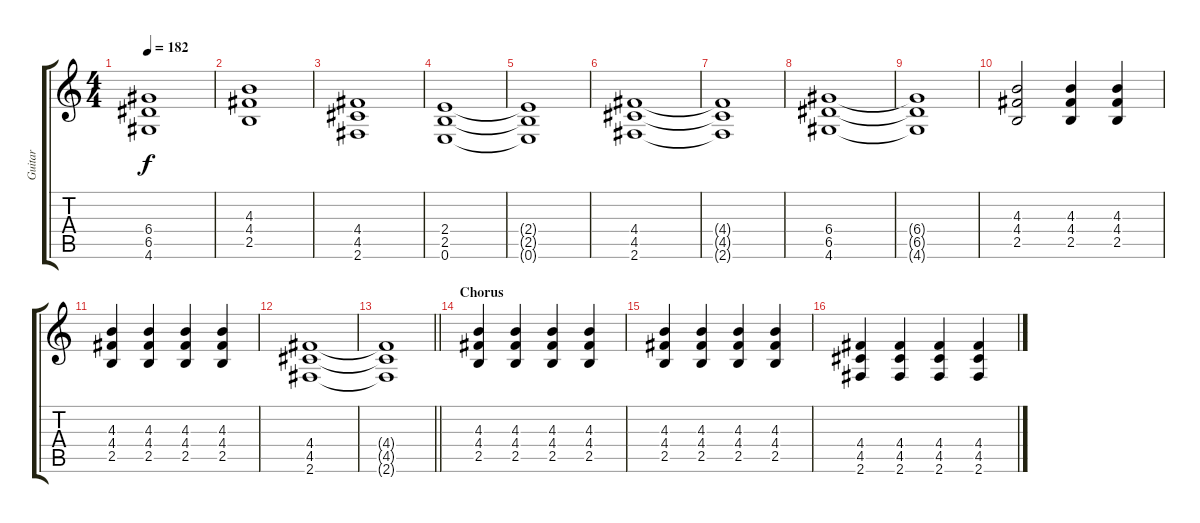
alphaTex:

\track ("Guitar" "Guitar") {instrument distortionguitar}
\staff {score tabs}
\tuning (E4 B3 G3 D3 A2 E2) {hide}
\ts (4 4)
\tempo 182
\clef g2
\ks c
(6.4{t} 6.5{t} 4.6{t}).1{dy f} |
(4.3 4.4 2.5).1{volume 11} |
(4.4 4.5 2.6).1 |
(2.4 2.5 0.6).1 |
(2.4{t} 2.5{t} 0.6{t}).1 |
(4.4 4.5 2.6).1 |
(4.4{t} 4.5{t} 2.6{t}).1 |
(6.4 6.5 4.6).1 |
(6.4{t} 6.5{t} 4.6{t}).1 |
(4.3 4.4 2.5).2 (4.3 4.4 2.5).4 (4.3 4.4 2.5).4 |
(4.3 4.4 2.5).4 (4.3 4.4 2.5).4 (4.3 4.4 2.5).4 (4.3 4.4 2.5).4 |
(4.4 4.5 2.6).1 |
\barLineRight lightlight
(4.4{t} 4.5{t} 2.6{t}).1 |
\section ("" "Chorus")
(4.3 4.4 2.5).4 (4.3 4.4 2.5).4 (4.3 4.4 2.5).4 (4.3 4.4 2.5).4 |
(4.3 4.4 2.5).4 (4.3 4.4 2.5).4 (4.3 4.4 2.5).4 (4.3 4.4 2.5).4 |
(4.4 4.5 2.6).4 (4.4 4.5 2.6).4 (4.4 4.5 2.6).4 (4.4 4.5 2.6).4
